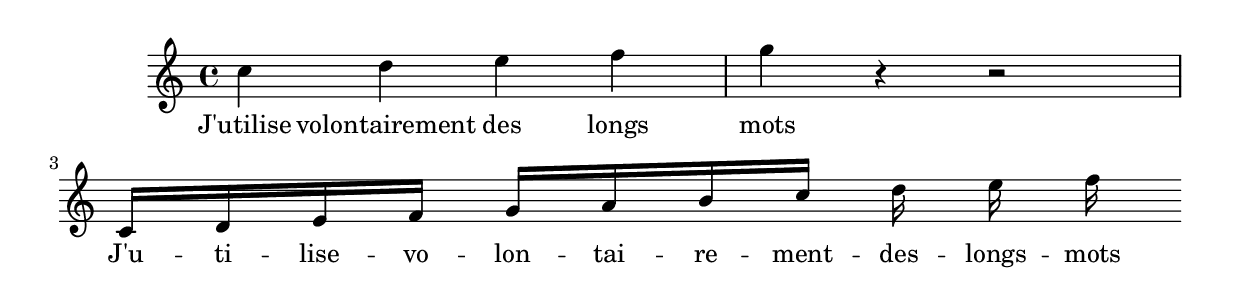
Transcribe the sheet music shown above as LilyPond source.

\version "2.18.2"

\header {
  title = ""
}

global = {
  \time 4/4
  \key c \major
  \tempo 4=100
}



melody = \relative c'' {
  c4 d e f g4 r4 r2 
  \break
  c,,16 d e f g a b c d e f
  
}

words = \lyricmode {
  J'utilise volontairement des longs mots 
  \break
  J'u -- ti -- lise -- vo -- lon -- tai -- re -- ment -- des -- longs -- mots
  
}

\score {
  <<
    \new Staff { \melody }
    \addlyrics { \words }
  >>
}
